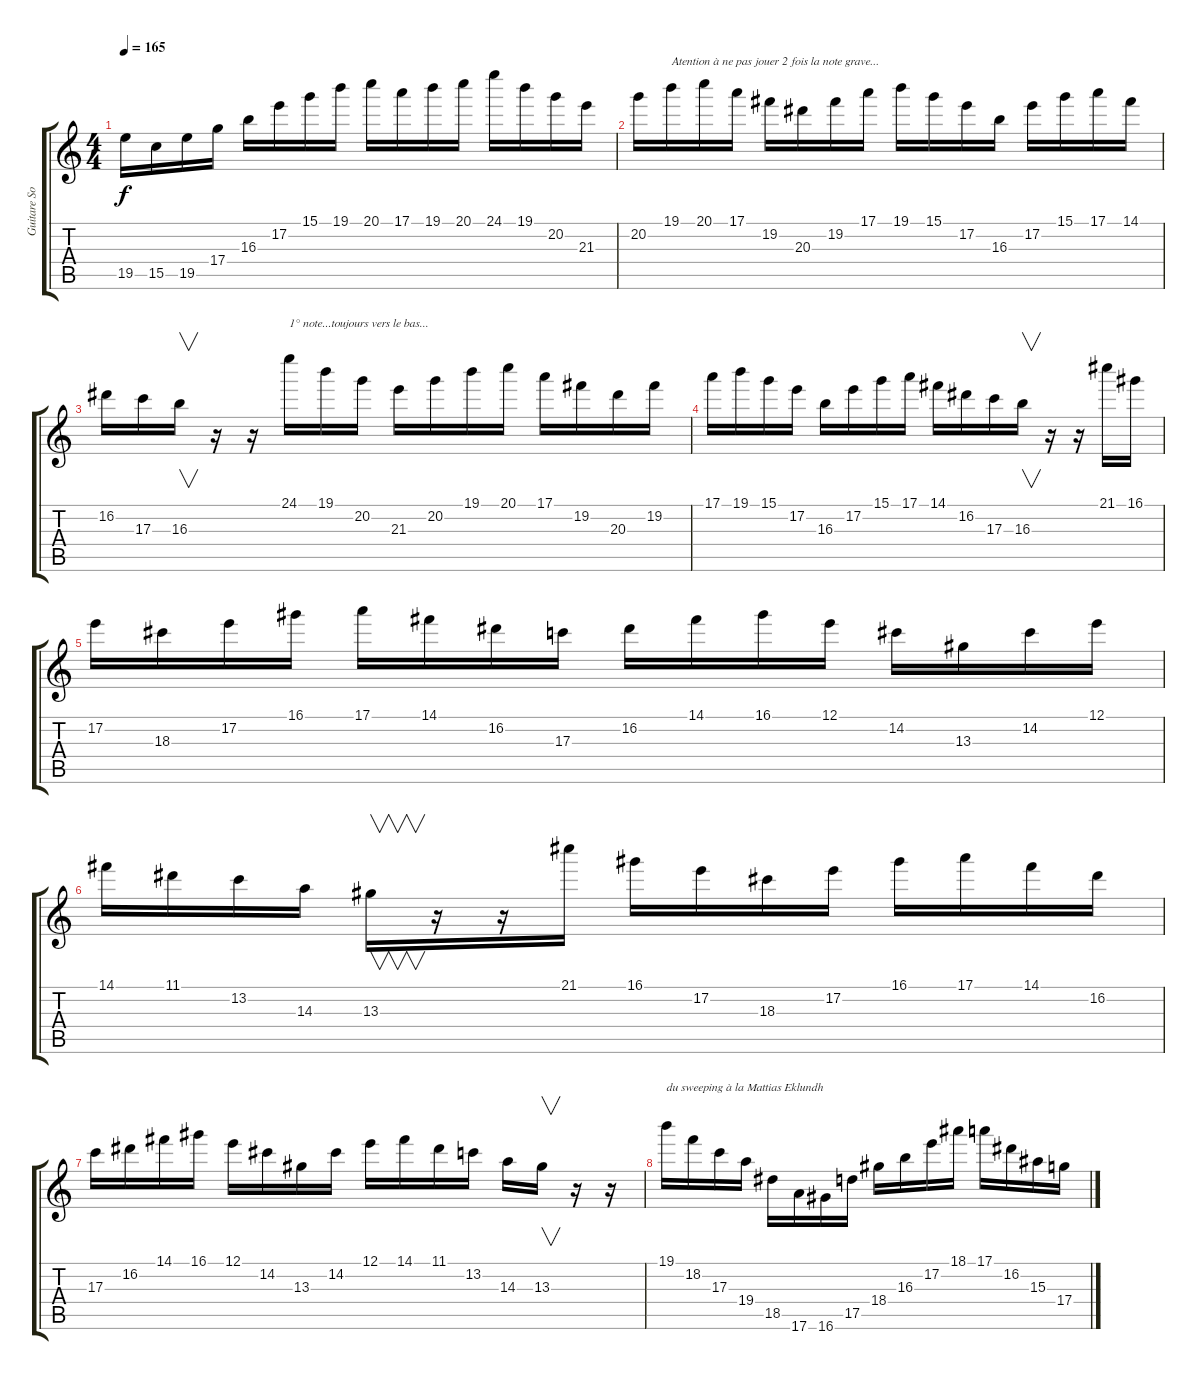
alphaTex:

\track ("Guitare Solo" "Guitare So") {instrument acousticguitarsteel}
\staff {score tabs}
\tuning (E4 B3 G3 D3 A2 E2) {hide}
\ts (4 4)
\tempo 165
\clef g2
\ks c
19.5.16{dy f} 15.5.16 19.5.16 17.4.16 16.3.16 17.2.16 15.1.16 19.1.16 20.1.16 17.1.16 19.1.16 20.1.16 24.1.16 19.1.16 20.2.16 21.3.16 |
20.2.16 19.1.16{txt "Atention à ne pas jouer 2 fois la note grave..."} 20.1.16 17.1.16 19.2.16 20.3.16 19.2.16 17.1.16 19.1.16 15.1.16 17.2.16 16.3.16 17.2.16 15.1.16 17.1.16 14.1.16 |
16.2.16 17.3.16 16.3.16{v} r.16 r.16 24.1.16{txt "1° note...toujours vers le bas..."} 19.1.16 20.2.16 21.3.16 20.2.16 19.1.16 20.1.16 17.1.16 19.2.16 20.3.16 19.2.16 |
17.1.16 19.1.16 15.1.16 17.2.16 16.3.16 17.2.16 15.1.16 17.1.16 14.1.16 16.2.16 17.3.16 16.3.16{v} r.16 r.16 21.1.16 16.1.16 |
17.2.16 18.3.16 17.2.16 16.1.16 17.1.16 14.1.16 16.2.16 17.3.16 16.2.16 14.1.16 16.1.16 12.1.16 14.2.16 13.3.16 14.2.16 12.1.16 |
14.1.16 11.1.16 13.2.16 14.3.16 13.3.16{v} r.16 r.16 21.1.16 16.1.16 17.2.16 18.3.16 17.2.16 16.1.16 17.1.16 14.1.16 16.2.16 |
17.3.16 16.2.16 14.1.16 16.1.16 12.1.16 14.2.16 13.3.16 14.2.16 12.1.16 14.1.16 11.1.16 13.2.16 14.3.16 13.3.16{v} r.16 r.16 |
19.1.16{txt "du sweeping à la Mattias Eklundh"} 18.2.16 17.3.16 19.4.16 18.5.16 17.6.16 16.6.16 17.5.16 18.4.16 16.3.16 17.2.16 18.1.16 17.1.16 16.2.16 15.3.16 17.4.16
